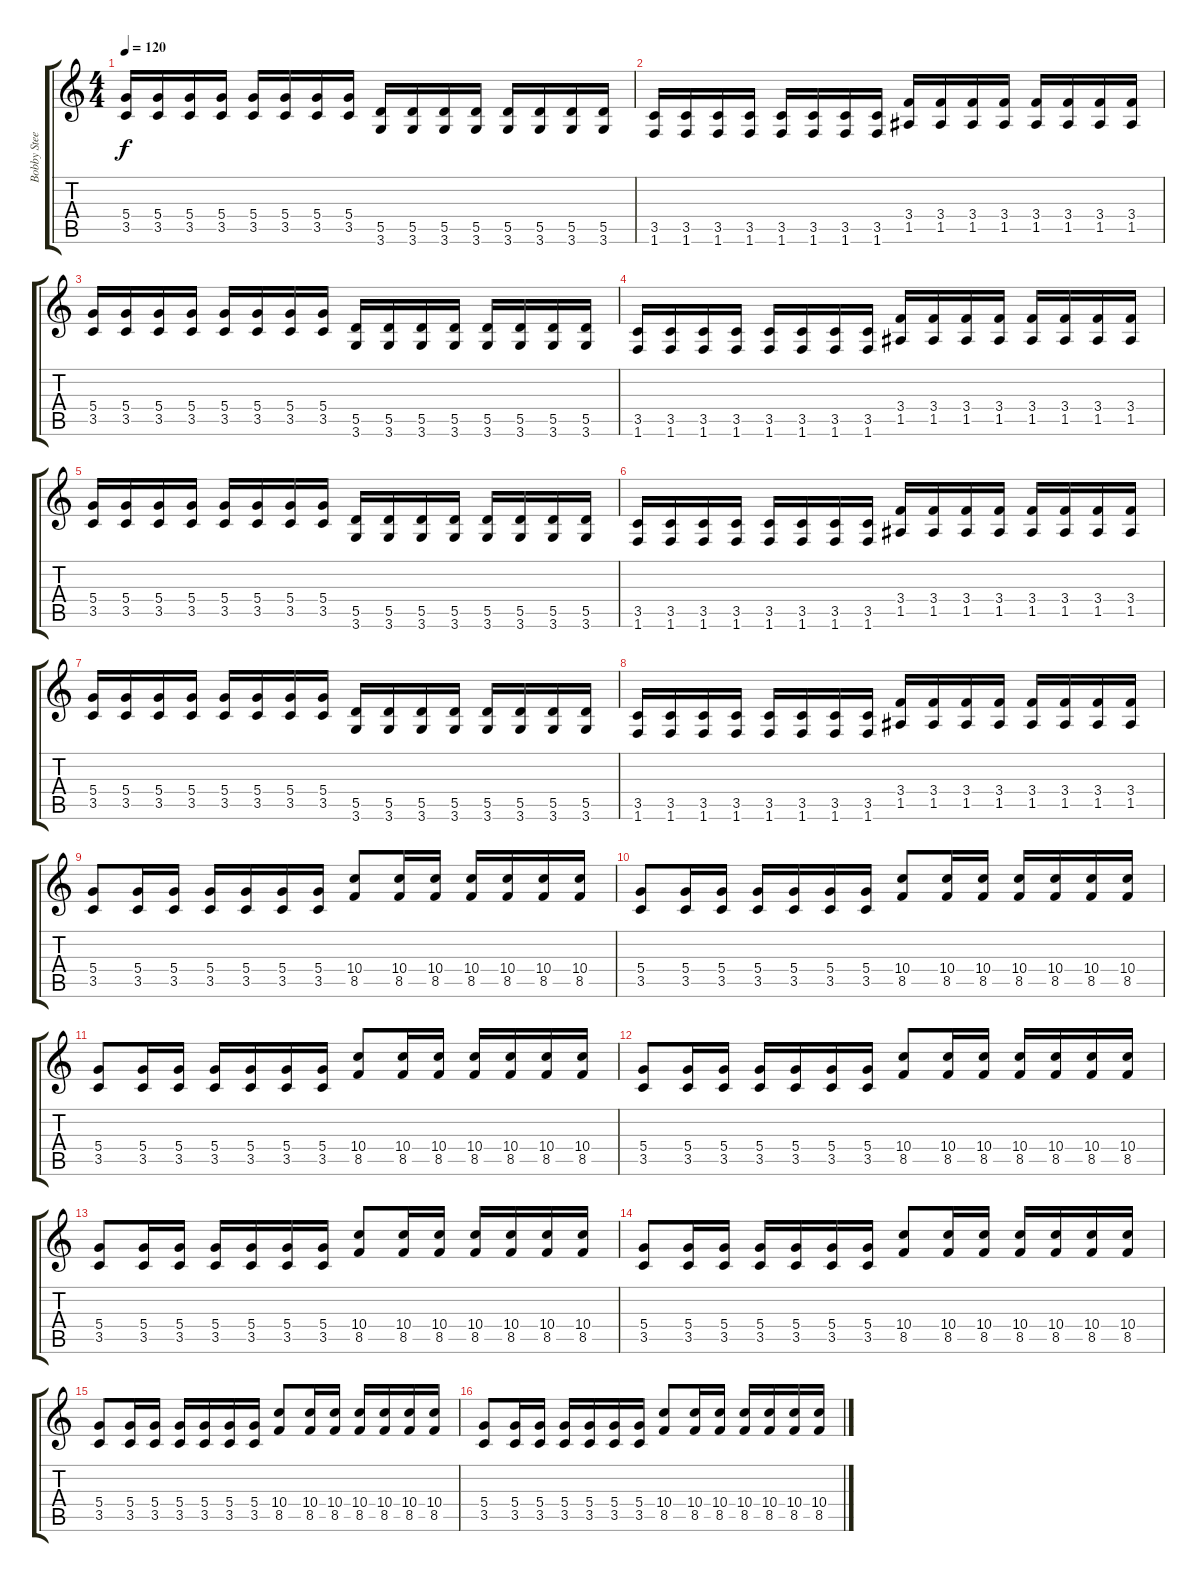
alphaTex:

\track ("Bobby Steele" "Bobby Stee") {instrument overdrivenguitar}
\staff {score tabs}
\tuning (E4 B3 G3 D3 A2 E2) {hide}
\ts (4 4)
\tempo 120
\clef g2
\ks c
(5.4 3.5).16{dy f instrument overdrivenguitar} (5.4 3.5).16 (5.4 3.5).16 (5.4 3.5).16 (5.4 3.5).16 (5.4 3.5).16 (5.4 3.5).16 (5.4 3.5).16 (5.5 3.6).16 (5.5 3.6).16 (5.5 3.6).16 (5.5 3.6).16 (5.5 3.6).16 (5.5 3.6).16 (5.5 3.6).16 (5.5 3.6).16 |
(3.5 1.6).16 (3.5 1.6).16 (3.5 1.6).16 (3.5 1.6).16 (3.5 1.6).16 (3.5 1.6).16 (3.5 1.6).16 (3.5 1.6).16 (3.4 1.5).16 (3.4 1.5).16 (3.4 1.5).16 (3.4 1.5).16 (3.4 1.5).16 (3.4 1.5).16 (3.4 1.5).16 (3.4 1.5).16 |
(5.4 3.5).16 (5.4 3.5).16 (5.4 3.5).16 (5.4 3.5).16 (5.4 3.5).16 (5.4 3.5).16 (5.4 3.5).16 (5.4 3.5).16 (5.5 3.6).16 (5.5 3.6).16 (5.5 3.6).16 (5.5 3.6).16 (5.5 3.6).16 (5.5 3.6).16 (5.5 3.6).16 (5.5 3.6).16 |
(3.5 1.6).16 (3.5 1.6).16 (3.5 1.6).16 (3.5 1.6).16 (3.5 1.6).16 (3.5 1.6).16 (3.5 1.6).16 (3.5 1.6).16 (3.4 1.5).16 (3.4 1.5).16 (3.4 1.5).16 (3.4 1.5).16 (3.4 1.5).16 (3.4 1.5).16 (3.4 1.5).16 (3.4 1.5).16 |
(5.4 3.5).16 (5.4 3.5).16 (5.4 3.5).16 (5.4 3.5).16 (5.4 3.5).16 (5.4 3.5).16 (5.4 3.5).16 (5.4 3.5).16 (5.5 3.6).16 (5.5 3.6).16 (5.5 3.6).16 (5.5 3.6).16 (5.5 3.6).16 (5.5 3.6).16 (5.5 3.6).16 (5.5 3.6).16 |
(3.5 1.6).16 (3.5 1.6).16 (3.5 1.6).16 (3.5 1.6).16 (3.5 1.6).16 (3.5 1.6).16 (3.5 1.6).16 (3.5 1.6).16 (3.4 1.5).16 (3.4 1.5).16 (3.4 1.5).16 (3.4 1.5).16 (3.4 1.5).16 (3.4 1.5).16 (3.4 1.5).16 (3.4 1.5).16 |
(5.4 3.5).16 (5.4 3.5).16 (5.4 3.5).16 (5.4 3.5).16 (5.4 3.5).16 (5.4 3.5).16 (5.4 3.5).16 (5.4 3.5).16 (5.5 3.6).16 (5.5 3.6).16 (5.5 3.6).16 (5.5 3.6).16 (5.5 3.6).16 (5.5 3.6).16 (5.5 3.6).16 (5.5 3.6).16 |
(3.5 1.6).16 (3.5 1.6).16 (3.5 1.6).16 (3.5 1.6).16 (3.5 1.6).16 (3.5 1.6).16 (3.5 1.6).16 (3.5 1.6).16 (3.4 1.5).16 (3.4 1.5).16 (3.4 1.5).16 (3.4 1.5).16 (3.4 1.5).16 (3.4 1.5).16 (3.4 1.5).16 (3.4 1.5).16 |
(5.4 3.5).8 (5.4 3.5).16 (5.4 3.5).16 (5.4 3.5).16 (5.4 3.5).16 (5.4 3.5).16 (5.4 3.5).16 (10.4 8.5).8 (10.4 8.5).16 (10.4 8.5).16 (10.4 8.5).16 (10.4 8.5).16 (10.4 8.5).16 (10.4 8.5).16 |
(5.4 3.5).8 (5.4 3.5).16 (5.4 3.5).16 (5.4 3.5).16 (5.4 3.5).16 (5.4 3.5).16 (5.4 3.5).16 (10.4 8.5).8 (10.4 8.5).16 (10.4 8.5).16 (10.4 8.5).16 (10.4 8.5).16 (10.4 8.5).16 (10.4 8.5).16 |
(5.4 3.5).8 (5.4 3.5).16 (5.4 3.5).16 (5.4 3.5).16 (5.4 3.5).16 (5.4 3.5).16 (5.4 3.5).16 (10.4 8.5).8 (10.4 8.5).16 (10.4 8.5).16 (10.4 8.5).16 (10.4 8.5).16 (10.4 8.5).16 (10.4 8.5).16 |
(5.4 3.5).8 (5.4 3.5).16 (5.4 3.5).16 (5.4 3.5).16 (5.4 3.5).16 (5.4 3.5).16 (5.4 3.5).16 (10.4 8.5).8 (10.4 8.5).16 (10.4 8.5).16 (10.4 8.5).16 (10.4 8.5).16 (10.4 8.5).16 (10.4 8.5).16 |
(5.4 3.5).8 (5.4 3.5).16 (5.4 3.5).16 (5.4 3.5).16 (5.4 3.5).16 (5.4 3.5).16 (5.4 3.5).16 (10.4 8.5).8 (10.4 8.5).16 (10.4 8.5).16 (10.4 8.5).16 (10.4 8.5).16 (10.4 8.5).16 (10.4 8.5).16 |
(5.4 3.5).8 (5.4 3.5).16 (5.4 3.5).16 (5.4 3.5).16 (5.4 3.5).16 (5.4 3.5).16 (5.4 3.5).16 (10.4 8.5).8 (10.4 8.5).16 (10.4 8.5).16 (10.4 8.5).16 (10.4 8.5).16 (10.4 8.5).16 (10.4 8.5).16 |
(5.4 3.5).8 (5.4 3.5).16 (5.4 3.5).16 (5.4 3.5).16 (5.4 3.5).16 (5.4 3.5).16 (5.4 3.5).16 (10.4 8.5).8 (10.4 8.5).16 (10.4 8.5).16 (10.4 8.5).16 (10.4 8.5).16 (10.4 8.5).16 (10.4 8.5).16 |
(5.4 3.5).8 (5.4 3.5).16 (5.4 3.5).16 (5.4 3.5).16 (5.4 3.5).16 (5.4 3.5).16 (5.4 3.5).16 (10.4 8.5).8 (10.4 8.5).16 (10.4 8.5).16 (10.4 8.5).16 (10.4 8.5).16 (10.4 8.5).16 (10.4 8.5).16
